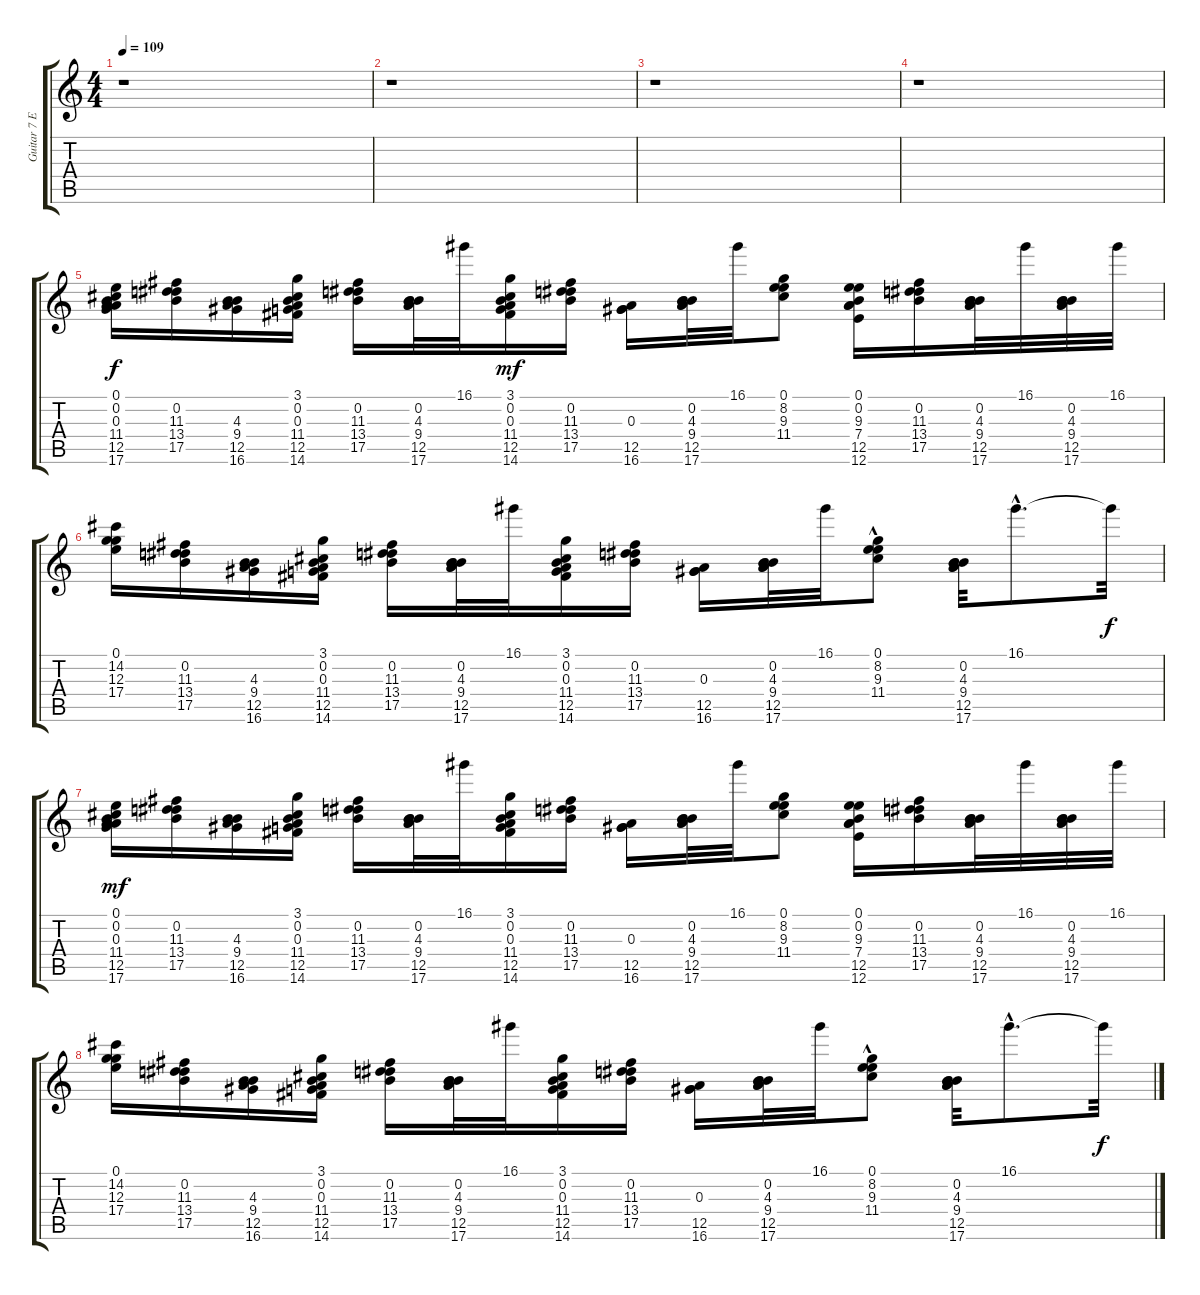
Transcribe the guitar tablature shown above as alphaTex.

\track ("Guitar 7 Echo" "Guitar 7 E") {instrument electricguitarmuted}
\staff {score tabs}
\tuning (E4 B3 G3 D3 A2 E2) {hide}
\ts (4 4)
\tempo 109
\clef g2
\ks c
r.1{dy f} |
r.1 |
r.1 |
r.1 |
(0.1 0.2 0.3 11.4 12.5 17.6).16 (0.2 11.3 13.4 17.5).16 (4.3 9.4 12.5 16.6).16 (3.1 0.2 0.3 11.4 12.5 14.6).16 (0.2 11.3 13.4 17.5).16 (0.2 4.3 9.4 12.5 17.6).32 16.1.32 (3.1 0.2 0.3 11.4 12.5 14.6).16{dy mf} (0.2 11.3 13.4 17.5).16 (0.3 12.5 16.6).16 (0.2 4.3 9.4 12.5 17.6).32 16.1.32 (0.1 8.2 9.3 11.4).8 (0.1 0.2 9.3 7.4 12.5 12.6).16 (0.2 11.3 13.4 17.5).16 (0.2 4.3 9.4 12.5 17.6).32 16.1.32 (0.2 4.3 9.4 12.5 17.6).32 16.1.32 |
(0.1 14.2 12.3 17.4).16 (0.2 11.3 13.4 17.5).16 (4.3 9.4 12.5 16.6).16 (3.1 0.2 0.3 11.4 12.5 14.6).16 (0.2 11.3 13.4 17.5).16 (0.2 4.3 9.4 12.5 17.6).32 16.1.32 (3.1 0.2 0.3 11.4 12.5 14.6).16 (0.2 11.3 13.4 17.5).16 (0.3 12.5 16.6).16 (0.2 4.3 9.4 12.5 17.6).32 16.1.32 (0.1{hac} 8.2{hac} 9.3{hac} 11.4{hac}).8 (0.2 4.3 9.4 12.5 17.6).32 16.1{hac}.8{d} 16.1{t}.32{dy f} |
(0.1 0.2 0.3 11.4 12.5 17.6).16{dy mf} (0.2 11.3 13.4 17.5).16 (4.3 9.4 12.5 16.6).16 (3.1 0.2 0.3 11.4 12.5 14.6).16 (0.2 11.3 13.4 17.5).16 (0.2 4.3 9.4 12.5 17.6).32 16.1.32 (3.1 0.2 0.3 11.4 12.5 14.6).16 (0.2 11.3 13.4 17.5).16 (0.3 12.5 16.6).16 (0.2 4.3 9.4 12.5 17.6).32 16.1.32 (0.1 8.2 9.3 11.4).8 (0.1 0.2 9.3 7.4 12.5 12.6).16 (0.2 11.3 13.4 17.5).16 (0.2 4.3 9.4 12.5 17.6).32 16.1.32 (0.2 4.3 9.4 12.5 17.6).32 16.1.32 |
(0.1 14.2 12.3 17.4).16 (0.2 11.3 13.4 17.5).16 (4.3 9.4 12.5 16.6).16 (3.1 0.2 0.3 11.4 12.5 14.6).16 (0.2 11.3 13.4 17.5).16 (0.2 4.3 9.4 12.5 17.6).32 16.1.32 (3.1 0.2 0.3 11.4 12.5 14.6).16 (0.2 11.3 13.4 17.5).16 (0.3 12.5 16.6).16 (0.2 4.3 9.4 12.5 17.6).32 16.1.32 (0.1{hac} 8.2{hac} 9.3{hac} 11.4{hac}).8 (0.2 4.3 9.4 12.5 17.6).32 16.1{hac}.8{d} 16.1{t}.32{dy f}
